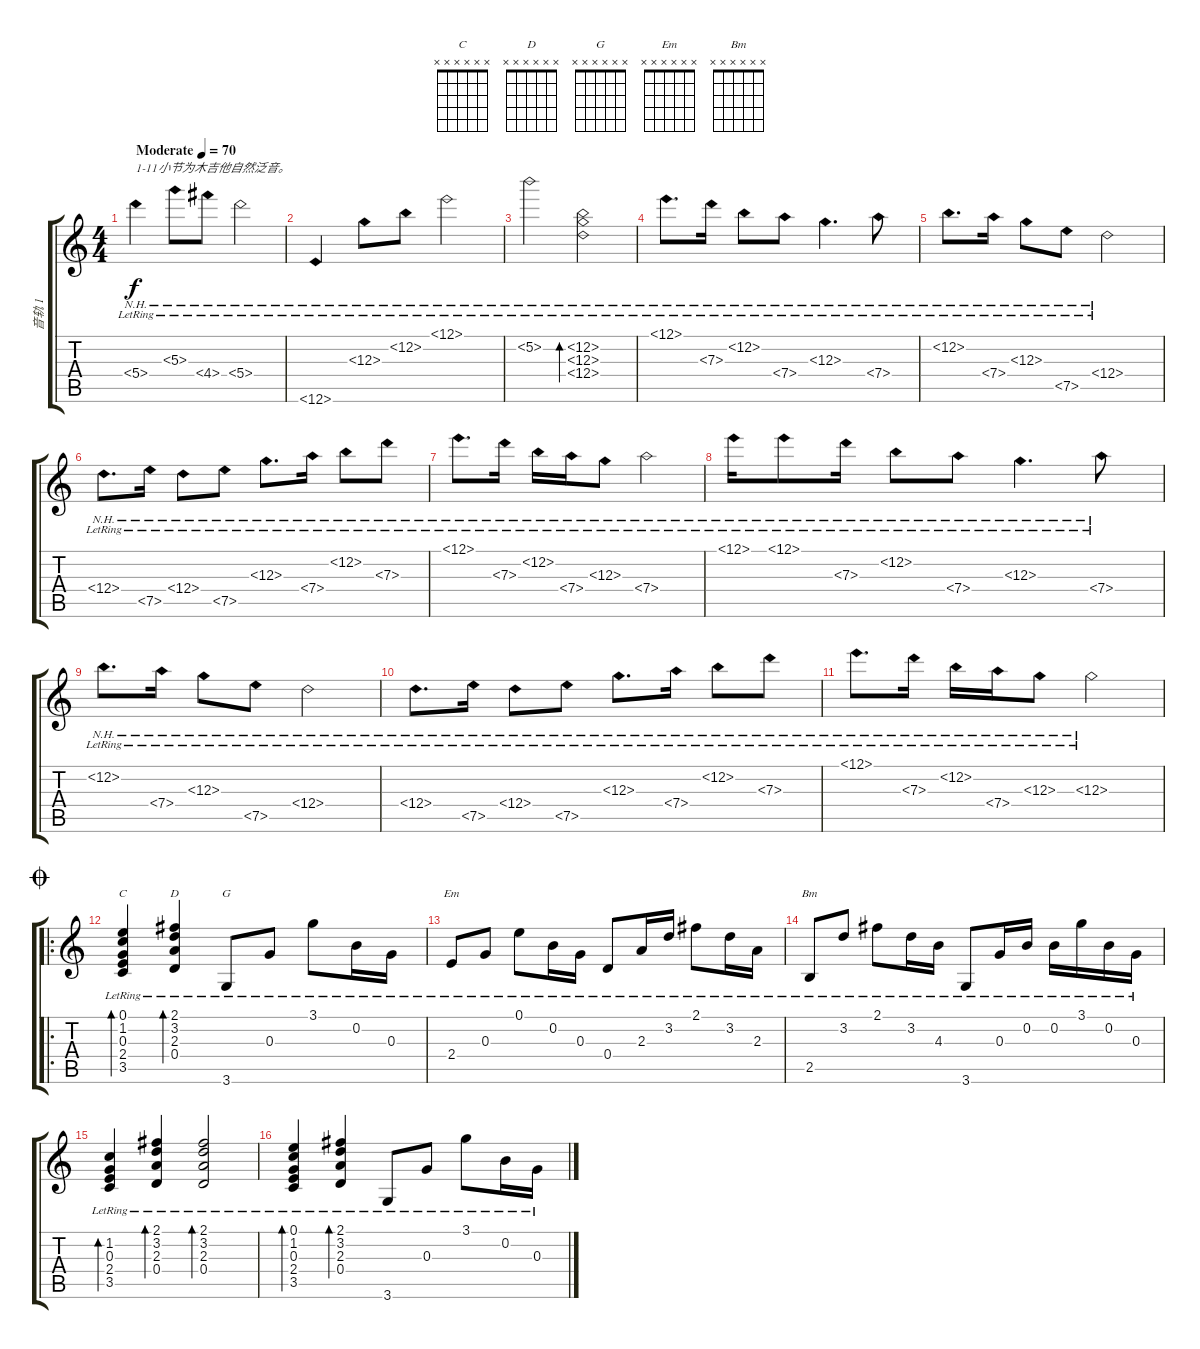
\track ("音轨 1" "音轨 1") {instrument acousticguitarsteel}
\staff {score tabs}
\tuning (E4 B3 G3 D3 A2 E2) {hide}
\chord ("C" x x x x x x)
\chord ("D" x x x x x x)
\chord ("G" x x x x x x)
\chord ("Em" x x x x x x)
\chord ("Bm" x x x x x x)
\ts (4 4)
\tempo (70 "Moderate")
\clef g2
\ks c
5.4{nh lr}.4{txt "1-11小节为木吉他自然泛音。" dy f instrument acousticguitarsteel} 5.3{nh lr}.8 4.4{nh lr}.8 5.4{nh lr}.2 |
12.6{nh lr}.4 12.3{nh lr}.8 12.2{nh lr}.8 12.1{nh lr}.2 |
5.2{nh lr}.2 (12.2{nh lr} 12.3{nh lr} 12.4{nh lr}).2{bd 480} |
12.1{nh lr}.8{d} 7.3{nh lr}.16 12.2{nh lr}.8 7.4{nh lr}.8{txt ""} 12.3{nh lr}.4{d} 7.4{nh lr}.8 |
12.2{nh lr}.8{d} 7.4{nh lr}.16 12.3{nh lr}.8 7.5{nh lr}.8 12.4{nh lr}.2 |
12.4{nh lr}.8{d} 7.5{nh lr}.16 12.4{nh lr}.8 7.5{nh lr}.8 12.3{nh lr}.8{d} 7.4{nh lr}.16 12.2{nh lr}.8 7.3{nh lr}.8 |
12.1{nh lr}.8{d} 7.3{nh lr}.16 12.2{nh lr}.16 7.4{nh lr}.16 12.3{nh lr}.8 7.4{nh lr}.2 |
12.1{nh lr}.16 12.1{nh lr}.8 7.3{nh lr}.16 12.2{nh lr}.8 7.4{nh lr}.8 12.3{nh lr}.4{d} 7.4{nh lr}.8 |
12.2{nh lr}.8{d} 7.4{nh lr}.16 12.3{nh lr}.8 7.5{nh lr}.8 12.4{nh lr}.2 |
12.4{nh lr}.8{d} 7.5{nh lr}.16 12.4{nh lr}.8 7.5{nh lr}.8 12.3{nh lr}.8{d} 7.4{nh lr}.16 12.2{nh lr}.8 7.3{nh lr}.8 |
12.1{nh lr}.8{d} 7.3{nh lr}.16 12.2{nh lr}.16 7.4{nh lr}.16 12.3{nh lr}.8 12.3{nh lr}.2 |
\ro
\jump coda
(0.1{lr} 1.2{lr} 0.3{lr} 2.4{lr} 3.5{lr}).4{bd 240 ch "C"} (2.1{lr} 3.2{lr} 2.3{lr} 0.4{lr}).4{bd 240 ch "D"} 3.6{lr}.8{ch "G"} 0.3{lr}.8 3.1{lr}.8 0.2{lr}.16 0.3{lr}.16 |
2.4{lr}.8{ch "Em"} 0.3{lr}.8 0.1{lr}.8 0.2{lr}.16 0.3{lr}.16 0.4{lr}.8 2.3{lr}.16 3.2{lr}.16 2.1{lr}.8 3.2{lr}.16 2.3{lr}.16 |
2.5{lr}.8{ch "Bm"} 3.2{lr}.8 2.1{lr}.8 3.2{lr}.16 4.3{lr}.16 3.6{lr}.8 0.3{lr}.16 0.2{lr}.16 0.2{lr}.16 3.1{lr}.16 0.2{lr}.16 0.3{lr}.16 |
(1.2{lr} 0.3{lr} 2.4{lr} 3.5{lr}).4{bd 240} (2.1{lr} 3.2{lr} 2.3{lr} 0.4{lr}).4{bd 240} (2.1{lr} 3.2{lr} 2.3{lr} 0.4{lr}).2{bd 480} |
(0.1{lr} 1.2{lr} 0.3{lr} 2.4{lr} 3.5{lr}).4{bd 240} (2.1{lr} 3.2{lr} 2.3{lr} 0.4{lr}).4{bd 240} 3.6{lr}.8 0.3{lr}.8 3.1{lr}.8 0.2{lr}.16 0.3{lr}.16
